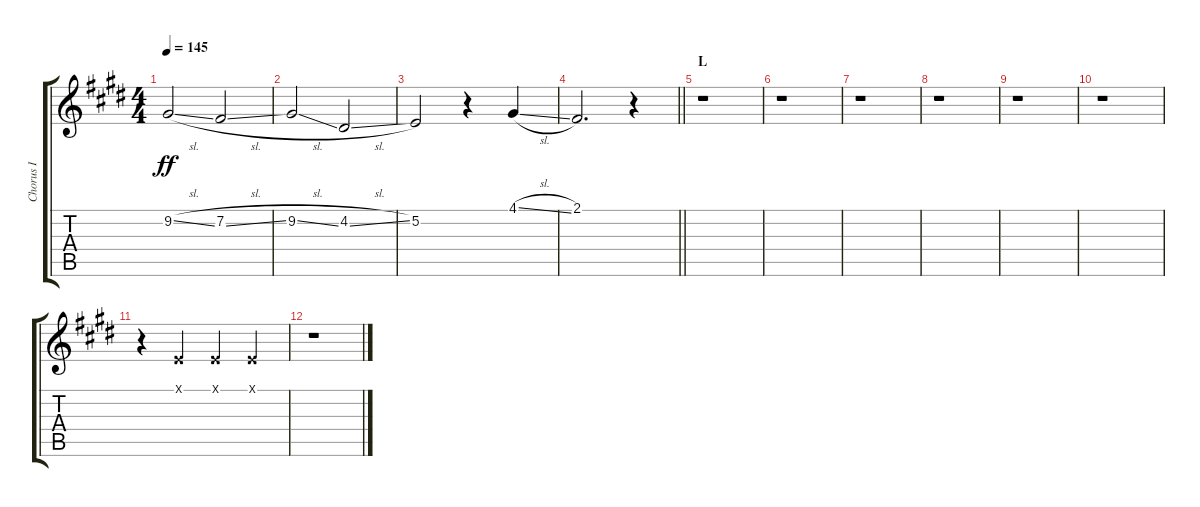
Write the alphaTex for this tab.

\track ("Chorus I" "Chorus I") {instrument voiceoohs}
\staff {score tabs}
\tuning (E4 B3 G3 D3 A2 E2) {hide}
\ts (4 4)
\tempo 145
\clef g2
\ks e
9.2{sl}.2{dy ff} 7.2{sl}.2 |
9.2{sl}.2 4.2{sl}.2 |
5.2.2 r.4 4.1{sl}.4 |
\barLineRight lightlight
2.1.2{d} r.4 |
\section ("" "L")
r.1 |
r.1 |
r.1 |
r.1 |
r.1 |
r.1 |
r.4 0.1{x}.4 0.1{x}.4 0.1{x}.4 |
r.1
